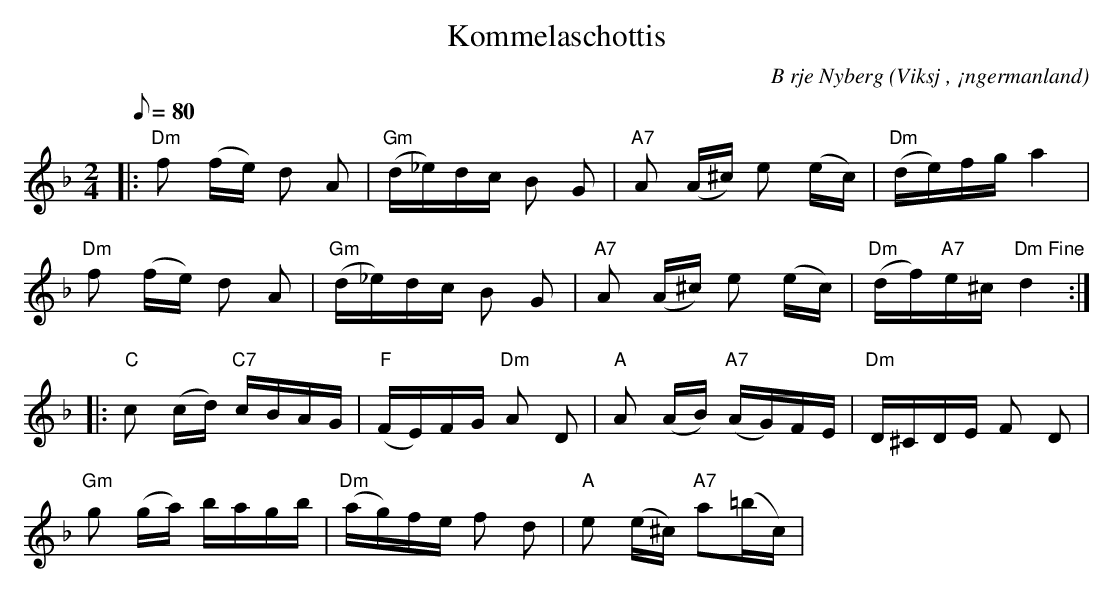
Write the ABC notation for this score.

X:1
T:Kommelaschottis
C:B rje Nyberg
O:Viksj , ¡ngermanland
M:2/4
L:1/8
Q:80
K:Dm
|: "Dm"f (f/2e/2) d A | "Gm"(d/2_e/2)d/2c/2 B G | "A7"A (A/2^c/2) e (e/2c/2) |"Dm"(d/2e/2)f/2g/2 a2 |
"Dm"f (f/2e/2) d A | "Gm" (d/2_e/2)d/2c/2 B G | "A7"A (A/2^c/2) e (e/2c/2) | "Dm"(d/2f/2)"A7"e/2^c/2 "Dm Fine"d2::
"C"c (c/2d/2) "C7"c/2B/2A/2G/2 | "F"(F/2E/2)F/2G/2 "Dm"A D | "A"A (A/2B/2) "A7"(A/2G/2)F/2E/2 | "Dm"D/2^C/2D/2E/2 F D |
"Gm"g (g/2a/2) b/2a/2g/2b/2 | "Dm"(a/2g/2)f/2e/2 f d | "A"e (e/2^c/2) "A7"a(=b/2c/2) |
